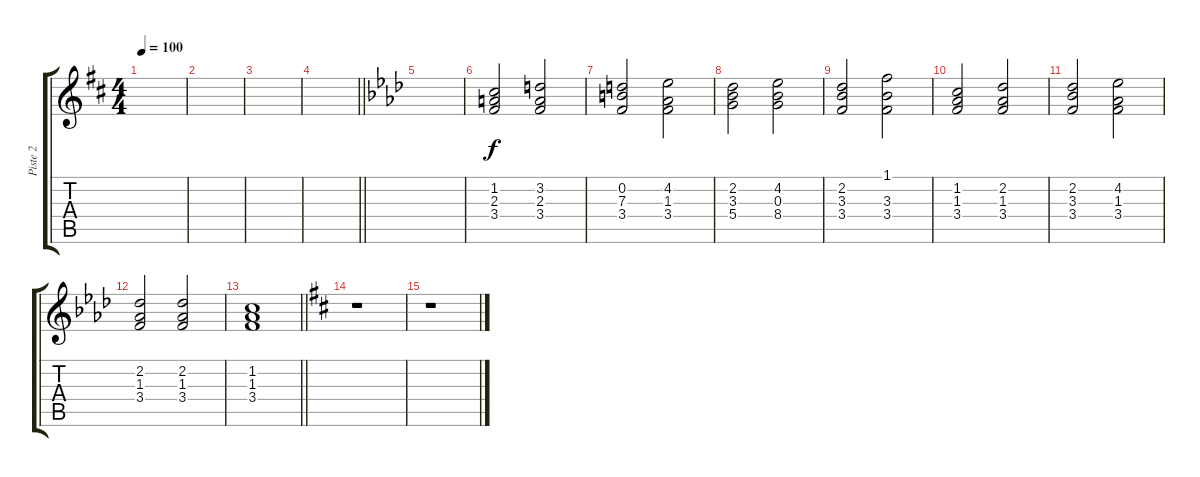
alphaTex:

\track ("Piste 2" "Piste 2") {instrument acousticguitarsteel}
\staff {score tabs}
\tuning (E4 B3 G3 D3 A2 E2) {hide}
\ts (4 4)
\tempo 100
\clef g2
\ks d
|
|
|
\barLineRight lightlight
|
\ks ab
|
(1.2 2.3 3.4).2 (3.2 2.3 3.4).2 |
(0.2 7.3 3.4).2 (4.2 1.3 3.4).2 |
(2.2 3.3 5.4).2 (4.2 0.3 8.4).2 |
(2.2 3.3 3.4).2 (1.1 3.3 3.4).2 |
(1.2 1.3 3.4).2 (2.2 1.3 3.4).2 |
(2.2 3.3 3.4).2 (4.2 1.3 3.4).2 |
(2.2 1.3 3.4).2 (2.2 1.3 3.4).2 |
\barLineRight lightlight
(1.2 1.3 3.4).1 |
\ks d
r.1 |
r.1
